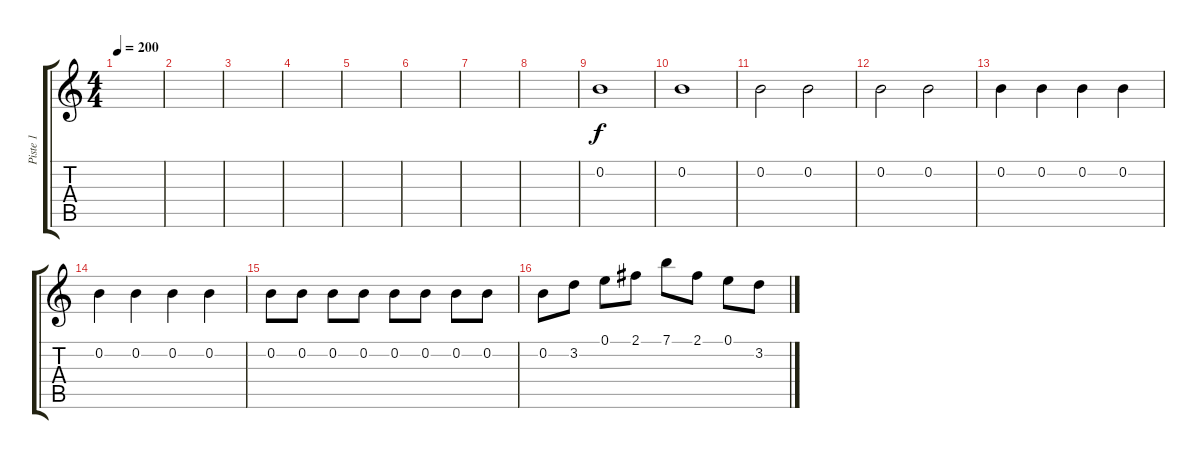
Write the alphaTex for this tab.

\track ("Piste 1" "Piste 1") {instrument acousticguitarnylon}
\staff {score tabs}
\tuning (E4 B3 G3 D3 A2 E2) {hide}
\ts (4 4)
\tempo 200
\clef g2
\ks c
|
|
|
|
|
|
|
|
0.2.1 |
0.2.1 |
0.2.2 0.2.2 |
0.2.2 0.2.2 |
0.2.4 0.2.4 0.2.4 0.2.4 |
0.2.4 0.2.4 0.2.4 0.2.4 |
0.2.8 0.2.8 0.2.8 0.2.8 0.2.8 0.2.8 0.2.8 0.2.8 |
0.2.8 3.2.8 0.1.8 2.1.8 7.1.8 2.1.8 0.1.8 3.2.8
